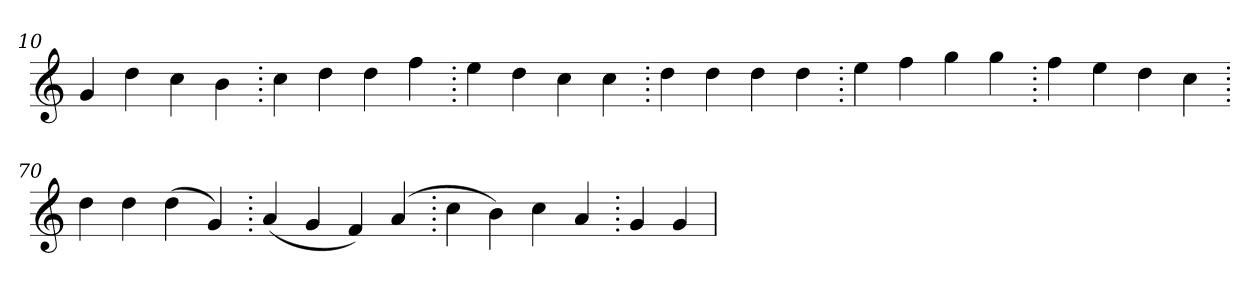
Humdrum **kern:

**kern
*part1
*staff1
*clefG2
=10.
4g
4dd
4cc
4b
=20.
4cc
4dd
4dd
4ff
=30.
4ee
4dd
4cc
4cc
=40.
4dd
4dd
4dd
4dd
=50.
4ee
4ff
4gg
4gg
=60.
4ff
4ee
4dd
4cc
=70.
4dd
4dd
(>4dd
4g)
=80.
(>4a
4g
4f)
(>4a
=90.
4cc
4b)
4cc
4a
=100.
4g
4g
=
*-
